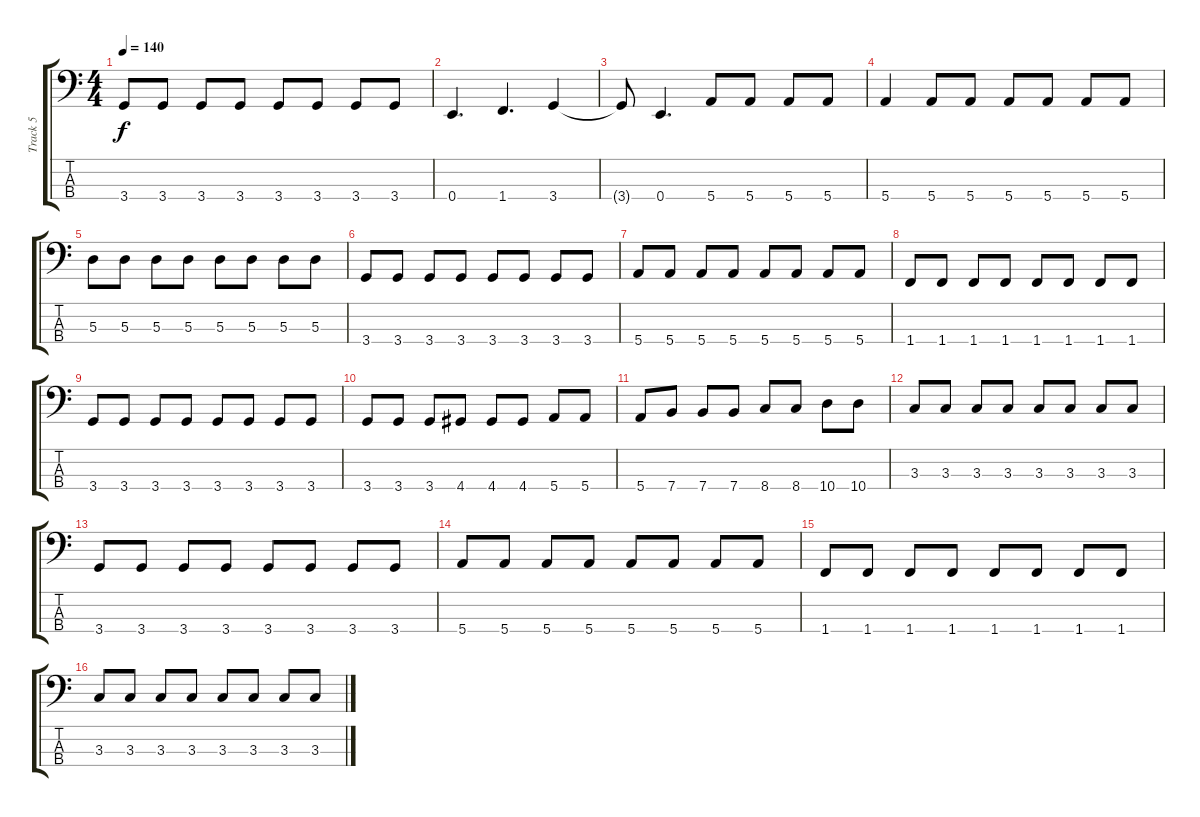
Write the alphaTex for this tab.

\track ("Track 5" "Track 5") {instrument electricbasspick}
\staff {score tabs}
\tuning (G2 D2 A1 E1) {hide}
\ts (4 4)
\tempo 140
\clef f4
\ks c
3.4.8{dy f} 3.4.8 3.4.8 3.4.8 3.4.8 3.4.8 3.4.8 3.4.8 |
0.4.4{d} 1.4.4{d} 3.4.4 |
3.4{t}.8 0.4.4{d} 5.4.8 5.4.8 5.4.8 5.4.8 |
5.4.4 5.4.8 5.4.8 5.4.8 5.4.8 5.4.8 5.4.8 |
5.3.8 5.3.8 5.3.8 5.3.8 5.3.8 5.3.8 5.3.8 5.3.8 |
3.4.8 3.4.8 3.4.8 3.4.8 3.4.8 3.4.8 3.4.8 3.4.8 |
5.4.8 5.4.8 5.4.8 5.4.8 5.4.8 5.4.8 5.4.8 5.4.8 |
1.4.8 1.4.8 1.4.8 1.4.8 1.4.8 1.4.8 1.4.8 1.4.8 |
3.4.8 3.4.8 3.4.8 3.4.8 3.4.8 3.4.8 3.4.8 3.4.8 |
3.4.8 3.4.8 3.4.8 4.4.8 4.4.8 4.4.8 5.4.8 5.4.8 |
5.4.8 7.4.8 7.4.8 7.4.8 8.4.8 8.4.8 10.4.8 10.4.8 |
3.3.8 3.3.8 3.3.8 3.3.8 3.3.8 3.3.8 3.3.8 3.3.8 |
3.4.8 3.4.8 3.4.8 3.4.8 3.4.8 3.4.8 3.4.8 3.4.8 |
5.4.8 5.4.8 5.4.8 5.4.8 5.4.8 5.4.8 5.4.8 5.4.8 |
1.4.8 1.4.8 1.4.8 1.4.8 1.4.8 1.4.8 1.4.8 1.4.8 |
3.3.8 3.3.8 3.3.8 3.3.8 3.3.8 3.3.8 3.3.8 3.3.8
